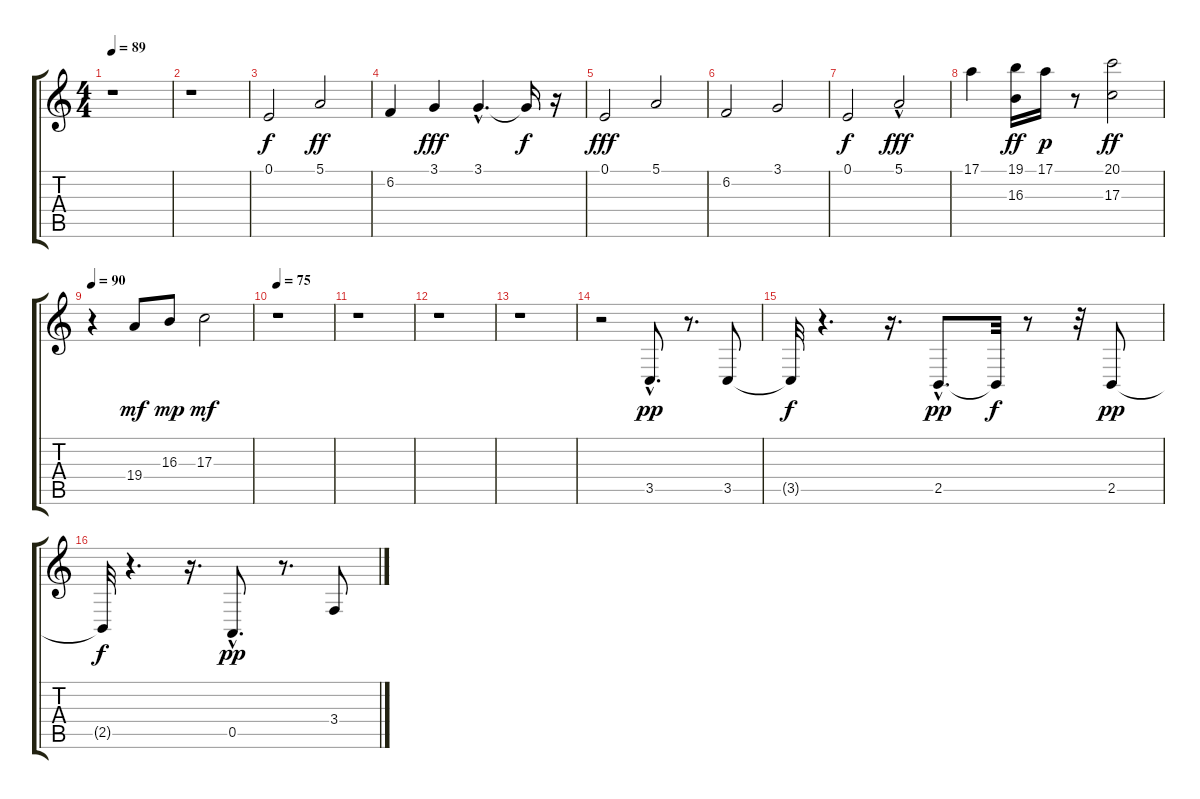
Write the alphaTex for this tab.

\track "" {instrument brightacousticpiano}
\staff {score tabs}
\tuning (E4 B3 G3 D3 A2 E2) {hide}
\ts (4 4)
\tempo 89
\clef g2
\ks c
r.1{dy f} |
r.1 |
0.1.2 5.1.2{dy ff} |
6.2.4 3.1.4{dy fff} 3.1{hac}.4{d} 3.1{t}.16{dy f} r.16 |
0.1.2{dy fff} 5.1.2 |
6.2.2 3.1.2 |
0.1.2{dy f} 5.1{hac}.2{dy fff} |
17.1.4 (19.1 16.3).16{dy ff} 17.1.16{dy p} r.8 (20.1 17.3).2{dy ff} |
\tempo 90
r.4 19.4.8{dy mf} 16.3.8{dy mp} 17.3.2{dy mf} |
\tempo 75
r.1 |
r.1 |
r.1 |
r.1 |
r.2 3.5{hac}.8{d dy pp} r.8{d} 3.5.8 |
3.5{t}.32{dy f} r.4{d} r.16{d} 2.5{hac}.8{d dy pp} 2.5{t}.32{dy f} r.8 r.32 2.5.8{dy pp} |
2.5{t}.32{dy f} r.4{d} r.16{d} 0.5{hac}.8{d dy pp} r.8{d} 3.4.8
